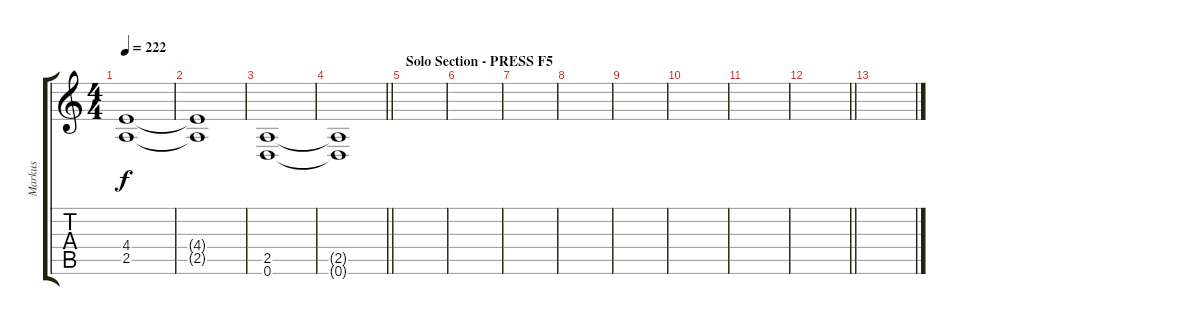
\track ("Markus" "Markus") {instrument distortionguitar}
\staff {score tabs}
\tuning (D4 A3 F3 C3 G2 D2) {hide}
\ts (4 4)
\tempo 222
\clef g2
\ks c
(4.4 2.5).1{dy f} |
(4.4{t} 2.5{t}).1 |
(2.5 0.6).1 |
\barLineRight lightlight
(2.5{t} 0.6{t}).1 |
\section ("" "Solo Section - PRESS F5")
|
|
|
|
|
|
|
\barLineRight lightlight
|
\section ("" "")
